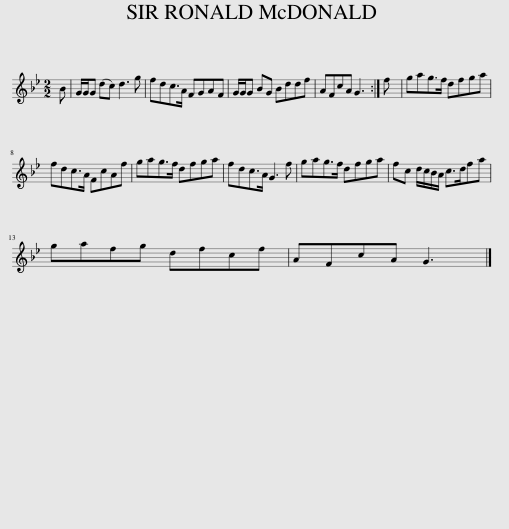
X:1
L:1/8
M:2/2
I:linebreak $
K:Gmin
V:1 treble
V:1
 B | G/G/G (dc) d3 g | fdc>A FGAF | G/G/G BG Bddf | AFcA G3 :| %5
 f | gag>f dfga |$ fdc>A FcAf | gag>f dfga | fdc>A G3 f | %10
 gag>f dfga | fc d/c/B/A/ c>dfa |$ gafg dfcf | AFcA G3 |] %14
